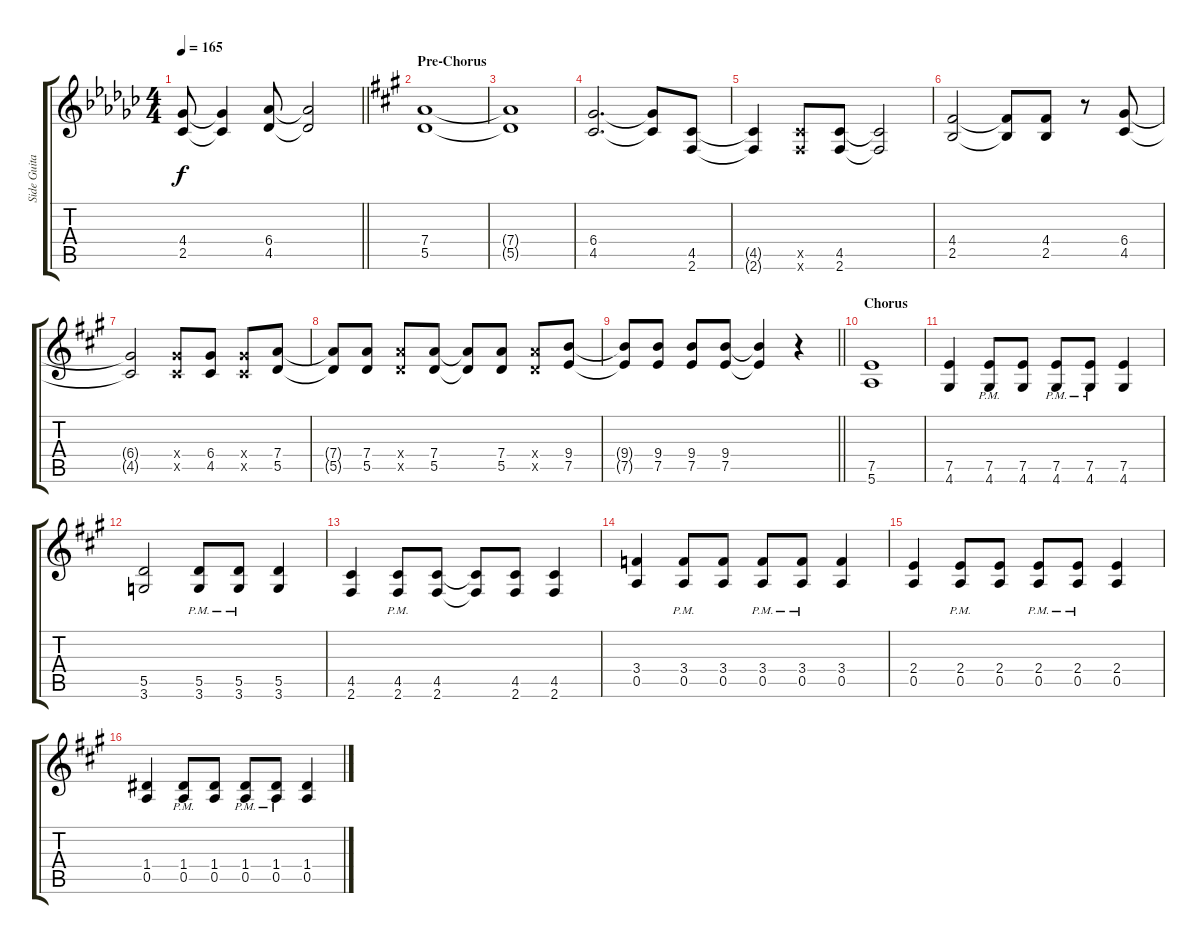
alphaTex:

\track ("Side Guitar Right" "Side Guita") {instrument distortionguitar}
\staff {score tabs}
\tuning (E4 B3 G3 D3 A2 E2) {hide}
\ts (4 4)
\tempo 165
\clef g2
\barLineRight lightlight
\ks gb
(4.4{t} 2.5{t}).8{dy f} (4.4{t} 2.5{t}).4 (6.4 4.5).8 (6.4{t} 4.5{t}).2 |
\section ("" "Pre-Chorus")
\ks a
(7.4 5.5).1 |
(7.4{t} 5.5{t}).1 |
(6.4 4.5).2{d} (6.4{t} 4.5{t}).8 (4.5 2.6).8 |
(4.5{t} 2.6{t}).4 (4.5{x} 2.6{x}).8 (4.5 2.6).8 (4.5{t} 2.6{t}).2 |
(4.4 2.5).2 (4.4{t} 2.5{t}).8 (4.4 2.5).8 r.8 (6.4 4.5).8 |
(6.4{t} 4.5{t}).2 (6.4{x} 4.5{x}).8 (6.4 4.5).8 (6.4{x} 4.5{x}).8 (7.4 5.5).8 |
(7.4{t} 5.5{t}).8 (7.4 5.5).8 (7.4{x} 5.5{x}).8 (7.4 5.5).8 (7.4{t} 5.5{t}).8 (7.4 5.5).8 (7.4{x} 5.5{x}).8 (9.4 7.5).8 |
\barLineRight lightlight
(9.4{t} 7.5{t}).8 (9.4 7.5).8 (9.4 7.5).8 (9.4 7.5).8 (9.4{t} 7.5{t}).4 r.4 |
\section ("" "Chorus")
(7.5 5.6).1 |
(7.5 4.6).4 (7.5{pm} 4.6{pm}).8 (7.5 4.6).8 (7.5{pm} 4.6{pm}).8 (7.5{pm} 4.6{pm}).8 (7.5 4.6).4 |
(5.5 3.6).2 (5.5{pm} 3.6{pm}).8 (5.5{pm} 3.6{pm}).8 (5.5 3.6).4 |
(4.5 2.6).4 (4.5{pm} 2.6{pm}).8 (4.5 2.6).8 (4.5{t} 2.6{t}).8 (4.5 2.6).8 (4.5 2.6).4 |
(3.4 0.5).4 (3.4{pm} 0.5{pm}).8 (3.4 0.5).8 (3.4{pm} 0.5{pm}).8 (3.4{pm} 0.5{pm}).8 (3.4 0.5).4 |
(2.4 0.5).4 (2.4{pm} 0.5{pm}).8 (2.4 0.5).8 (2.4{pm} 0.5{pm}).8 (2.4{pm} 0.5{pm}).8 (2.4 0.5).4 |
(1.4 0.5).4 (1.4{pm} 0.5{pm}).8 (1.4 0.5).8 (1.4{pm} 0.5{pm}).8 (1.4{pm} 0.5{pm}).8 (1.4 0.5).4
